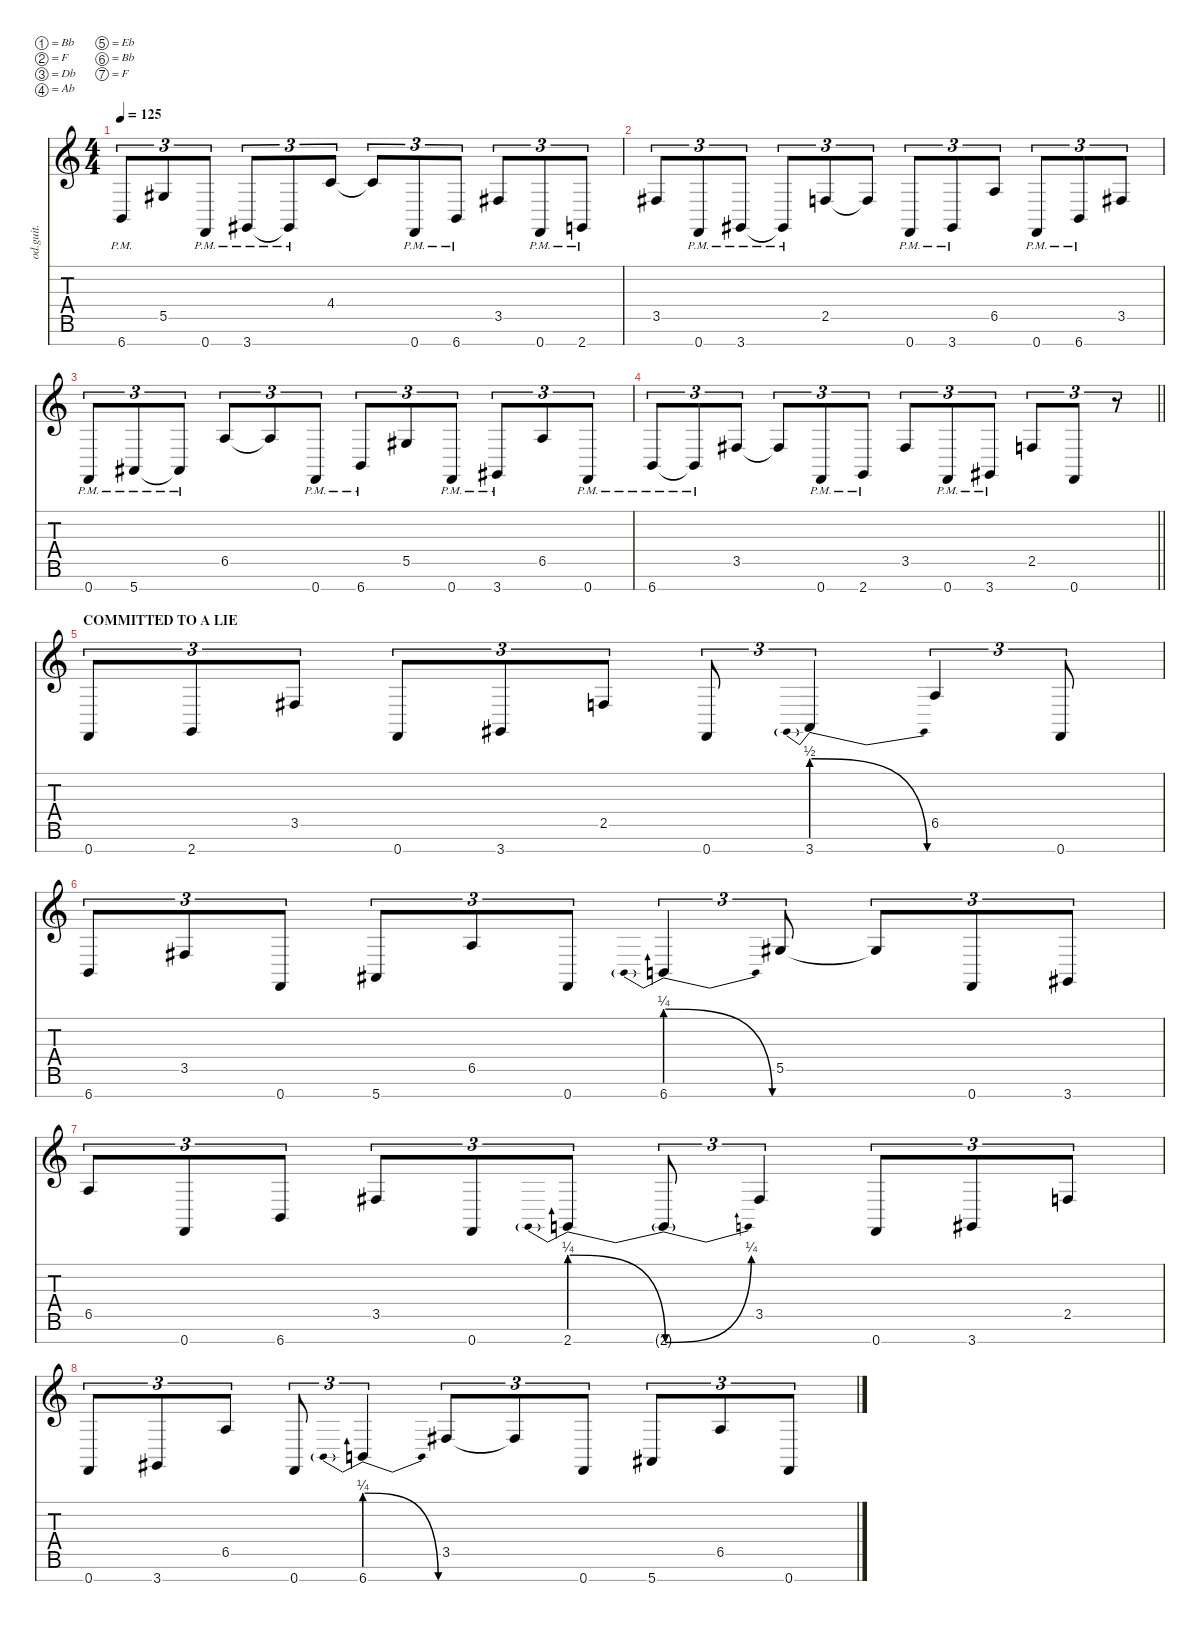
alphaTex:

\defaultSystemsLayout 4
\hideDynamics
\bracketExtendMode nobrackets
\track ("8 string guitar 1 (Fredrik Thordendal)" "od.guit.") {instrument overdrivenguitar}
\staff {score tabs}
\tuning (Bb3 F3 Db3 Ab2 Eb2 Bb1 F1)
\ts (4 4)
\tempo 125
\clef g2
\ks c
6.7{pm}.8{tu (3 2) dy f beam Up} 5.5{acc #}.8{tu (3 2) beam Up} 0.7{pm}.8{tu (3 2) beam Up} 3.7{pm acc #}.8{tu (3 2) beam Up} 3.7{pm t acc #}.8{tu (3 2) beam Up} 4.4.8{tu (3 2) beam Up} 4.4{t}.8{tu (3 2) beam Up} 0.7{pm}.8{tu (3 2) beam Up} 6.7{pm}.8{tu (3 2) beam Up} 3.5{acc #}.8{tu (3 2) beam Up} 0.7{pm}.8{tu (3 2) beam Up} 2.7{pm}.8{tu (3 2) beam Up} |
3.5{acc #}.8{tu (3 2) beam Up} 0.7{pm}.8{tu (3 2) beam Up} 3.7{pm acc #}.8{tu (3 2) beam Up} 3.7{pm t acc #}.8{tu (3 2) beam Up} 2.5.8{tu (3 2) beam Up} 2.5{t}.8{tu (3 2) beam Up} 0.7{pm}.8{tu (3 2) beam Up} 3.7{pm acc #}.8{tu (3 2) beam Up} 6.5.8{tu (3 2) beam Up} 0.7{pm}.8{tu (3 2) beam Up} 6.7{pm}.8{tu (3 2) beam Up} 3.5{acc #}.8{tu (3 2) beam Up} |
0.7{pm}.8{tu (3 2) beam Up} 5.7{pm acc #}.8{tu (3 2) beam Up} 5.7{pm t acc #}.8{tu (3 2) beam Up} 6.5.8{tu (3 2) beam Up} 6.5{t}.8{tu (3 2) beam Up} 0.7{pm}.8{tu (3 2) beam Up} 6.7{pm}.8{tu (3 2) beam Up} 5.5{acc #}.8{tu (3 2) beam Up} 0.7{pm}.8{tu (3 2) beam Up} 3.7{pm acc #}.8{tu (3 2) beam Up} 6.5.8{tu (3 2) beam Up} 0.7{pm}.8{tu (3 2) beam Up} |
\barLineRight lightlight
6.7{pm}.8{tu (3 2) beam Up} 6.7{pm t}.8{tu (3 2) beam Up} 3.5{acc #}.8{tu (3 2) beam Up} 3.5{t acc #}.8{tu (3 2) beam Up} 0.7{pm}.8{tu (3 2) beam Up} 2.7{pm}.8{tu (3 2) beam Up} 3.5{acc #}.8{tu (3 2) beam Up} 0.7{pm}.8{tu (3 2) beam Up} 3.7{pm acc #}.8{tu (3 2) beam Up} 2.5.8{tu (3 2) beam Up} 0.7.8{tu (3 2) beam Up} r.8{tu (3 2) beam Down} |
\section ("" "COMMITTED TO A LIE")
0.7.8{tu (3 2) beam Up} 2.7.8{tu (3 2) beam Up} 3.5{acc #}.8{tu (3 2) beam Up} 0.7.8{tu (3 2) beam Up} 3.7{acc #}.8{tu (3 2) beam Up} 2.5.8{tu (3 2) beam Up} 0.7.8{tu (3 2) beam Up} 3.7{be (prebendrelease 0 2 30 0)}.4{tu (3 2) beam Up} 6.5.4{tu (3 2) beam Up} 0.7.8{tu (3 2) beam Up} |
6.7.8{tu (3 2) beam Up} 3.5{acc #}.8{tu (3 2) beam Up} 0.7.8{tu (3 2) beam Up} 5.7{acc #}.8{tu (3 2) beam Up} 6.5.8{tu (3 2) beam Up} 0.7.8{tu (3 2) beam Up} 6.7{be (prebendrelease 0 1 30 0)}.4{tu (3 2) beam Up} 5.5{acc #}.8{tu (3 2) beam Up} 5.5{t acc #}.8{tu (3 2) beam Up} 0.7.8{tu (3 2) beam Up} 3.7{acc #}.8{tu (3 2) beam Up} |
6.5.8{tu (3 2) beam Up} 0.7.8{tu (3 2) beam Up} 6.7.8{tu (3 2) beam Up} 3.5{acc #}.8{tu (3 2) beam Up} 0.7.8{tu (3 2) beam Up} 2.7{be (prebendrelease 0 1 60 0)}.8{tu (3 2) beam Up} 2.7{be (bend 0 0 60 1) t}.8{tu (3 2) beam Up} 3.5{acc #}.4{tu (3 2) beam Up} 0.7.8{tu (3 2) beam Up} 3.7{acc #}.8{tu (3 2) beam Up} 2.5.8{tu (3 2) beam Up} |
0.7.8{tu (3 2) beam Up} 3.7{acc #}.8{tu (3 2) beam Up} 6.5.8{tu (3 2) beam Up} 0.7.8{tu (3 2) beam Up} 6.7{be (prebendrelease 0 1 30 0)}.4{tu (3 2) beam Up} 3.5{acc #}.8{tu (3 2) beam Up} 3.5{t acc #}.8{tu (3 2) beam Up} 0.7.8{tu (3 2) beam Up} 5.7{acc #}.8{tu (3 2) beam Up} 6.5.8{tu (3 2) beam Up} 0.7.8{tu (3 2) beam Up}
